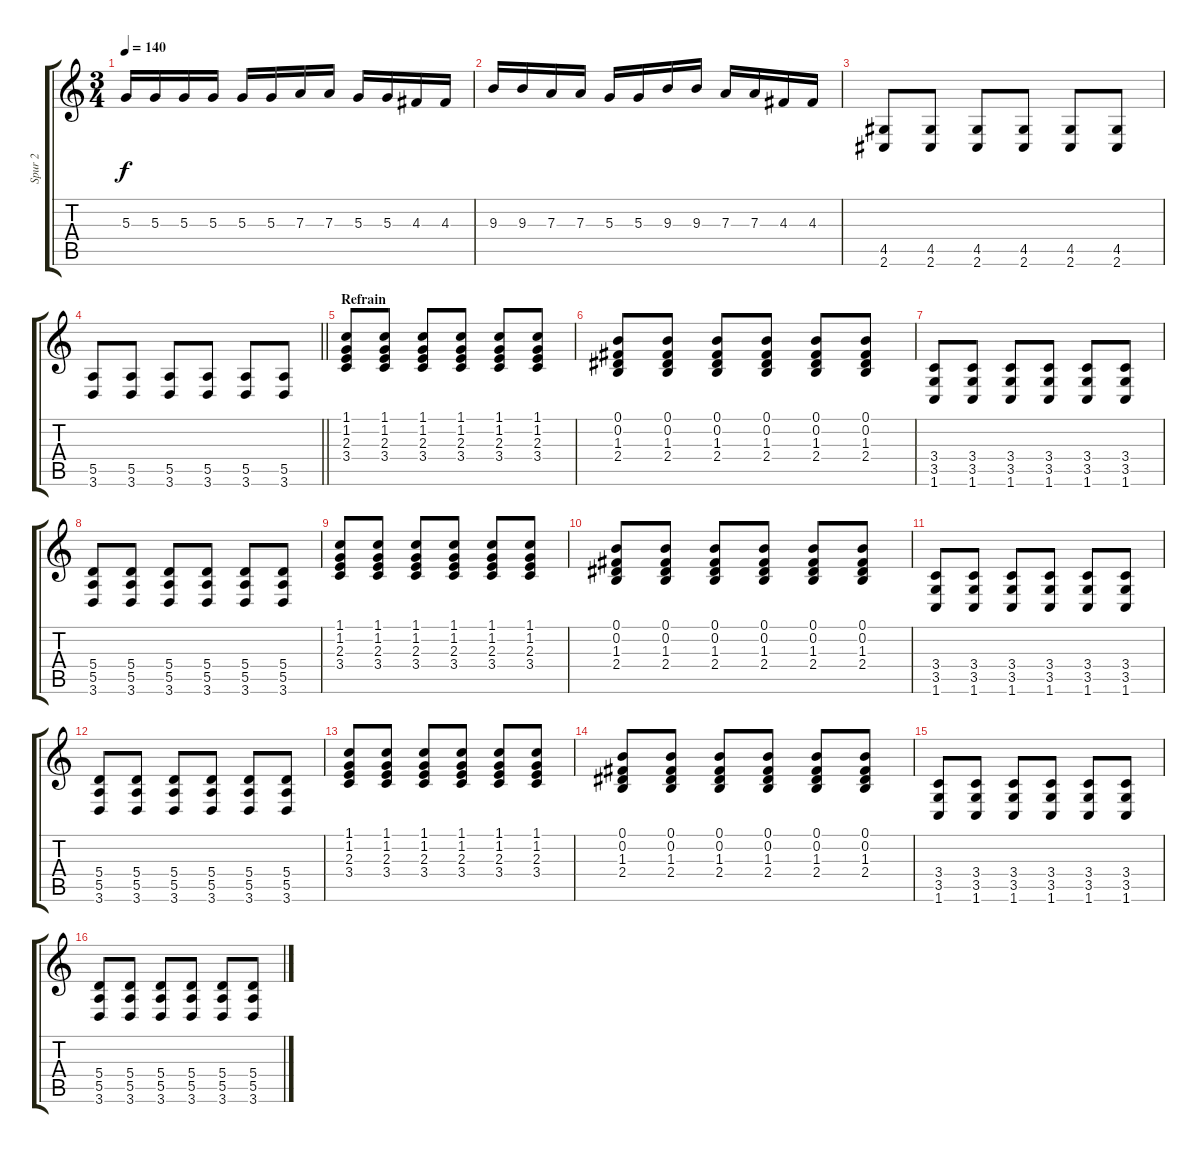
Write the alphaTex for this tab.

\track ("Spur 2" "Spur 2") {instrument distortionguitar}
\staff {score tabs}
\tuning (B3 Gb3 D3 A2 E2 B1) {hide}
\ts (3 4)
\tempo 140
\clef g2
\ks c
5.3.16{dy f} 5.3.16 5.3.16 5.3.16 5.3.16 5.3.16 7.3.16 7.3.16 5.3.16 5.3.16 4.3.16 4.3.16 |
9.3.16 9.3.16 7.3.16 7.3.16 5.3.16 5.3.16 9.3.16 9.3.16 7.3.16 7.3.16 4.3.16 4.3.16 |
(4.5 2.6).8 (4.5 2.6).8 (4.5 2.6).8 (4.5 2.6).8 (4.5 2.6).8 (4.5 2.6).8 |
\barLineRight lightlight
(5.5 3.6).8 (5.5 3.6).8 (5.5 3.6).8 (5.5 3.6).8 (5.5 3.6).8 (5.5 3.6).8 |
\section ("" "Refrain")
(1.1 1.2 2.3 3.4).8{volume 7} (1.1 1.2 2.3 3.4).8 (1.1 1.2 2.3 3.4).8 (1.1 1.2 2.3 3.4).8 (1.1 1.2 2.3 3.4).8 (1.1 1.2 2.3 3.4).8 |
(0.1 0.2 1.3 2.4).8 (0.1 0.2 1.3 2.4).8 (0.1 0.2 1.3 2.4).8 (0.1 0.2 1.3 2.4).8 (0.1 0.2 1.3 2.4).8 (0.1 0.2 1.3 2.4).8 |
(3.4 3.5 1.6).8 (3.4 3.5 1.6).8 (3.4 3.5 1.6).8 (3.4 3.5 1.6).8 (3.4 3.5 1.6).8 (3.4 3.5 1.6).8 |
(5.4 5.5 3.6).8 (5.4 5.5 3.6).8 (5.4 5.5 3.6).8 (5.4 5.5 3.6).8 (5.4 5.5 3.6).8 (5.4 5.5 3.6).8 |
(1.1 1.2 2.3 3.4).8 (1.1 1.2 2.3 3.4).8 (1.1 1.2 2.3 3.4).8 (1.1 1.2 2.3 3.4).8 (1.1 1.2 2.3 3.4).8 (1.1 1.2 2.3 3.4).8 |
(0.1 0.2 1.3 2.4).8 (0.1 0.2 1.3 2.4).8 (0.1 0.2 1.3 2.4).8 (0.1 0.2 1.3 2.4).8 (0.1 0.2 1.3 2.4).8 (0.1 0.2 1.3 2.4).8 |
(3.4 3.5 1.6).8 (3.4 3.5 1.6).8 (3.4 3.5 1.6).8 (3.4 3.5 1.6).8 (3.4 3.5 1.6).8 (3.4 3.5 1.6).8 |
(5.4 5.5 3.6).8 (5.4 5.5 3.6).8 (5.4 5.5 3.6).8 (5.4 5.5 3.6).8 (5.4 5.5 3.6).8 (5.4 5.5 3.6).8 |
(1.1 1.2 2.3 3.4).8 (1.1 1.2 2.3 3.4).8 (1.1 1.2 2.3 3.4).8 (1.1 1.2 2.3 3.4).8 (1.1 1.2 2.3 3.4).8 (1.1 1.2 2.3 3.4).8 |
(0.1 0.2 1.3 2.4).8 (0.1 0.2 1.3 2.4).8 (0.1 0.2 1.3 2.4).8 (0.1 0.2 1.3 2.4).8 (0.1 0.2 1.3 2.4).8 (0.1 0.2 1.3 2.4).8 |
(3.4 3.5 1.6).8 (3.4 3.5 1.6).8 (3.4 3.5 1.6).8 (3.4 3.5 1.6).8 (3.4 3.5 1.6).8 (3.4 3.5 1.6).8 |
(5.4 5.5 3.6).8 (5.4 5.5 3.6).8 (5.4 5.5 3.6).8 (5.4 5.5 3.6).8 (5.4 5.5 3.6).8 (5.4 5.5 3.6).8
